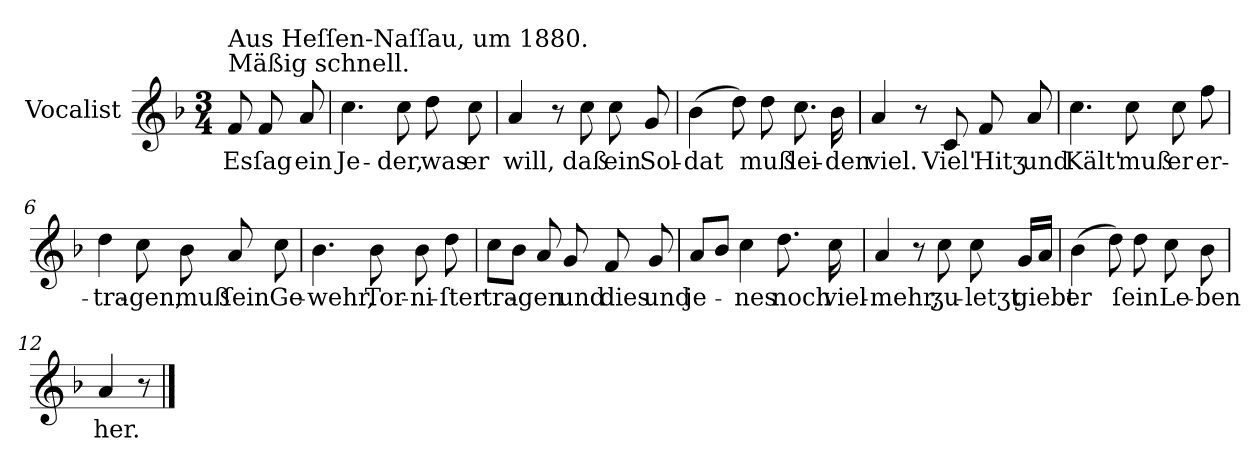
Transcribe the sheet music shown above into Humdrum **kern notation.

**kern	**text
*part1	*part1
*staff1	*staff1
*I"Vocalist	*
*k[b-]	*
*F:	*
*M3/4	*
=	=
!LO:TX:a:t=Mäßig schnell.	!
!LO:TX:a:t=Aus Heſſen-Naſſau, um 1880.	!
8f	Es
8f	ſag
8a	ein
=1	=1
4.cc	Je-
8cc	-der,
8dd	was
8cc	er
=2	=2
4a	will,
8r	.
8cc	daß
8cc	ein
8g	Sol-
=3	=3
(4b-	-dat
8dd)	.
8dd	muß
8.cc	lei-
16b-	-den
=4	=4
4a	viel.
8r	.
8c	Viel'
8f	Hitʒ
8a	und
=5	=5
4.cc	Kält'
8cc	muß
8cc	er
8ff	er-
=6	=6
4dd	-tra-
8cc	-gen,
8b-	muß
8a	ſein
8cc	Ge-
=7	=7
4.b-	-wehr,
8b-	Tor-
8b-	-ni-
8dd	-ſter
=8	=8
8ccL	tra-
8b-J	.
8a	-gen
8g	und
8f	dies
8g	und
=9	=9
8aL	je-
8b-J	.
4cc	-nes
8.dd	noch
16cc	viel-
=10	=10
4a	-mehr,
8r	.
8cc	ʒu-
8cc	-letʒt
16gLL	giebt
16aJJ	.
=11	=11
(4b-	er
8dd)	.
8dd	ſein
8cc	Le-
8b-	-ben
=12	=12
4a	her.
8r	.
==	==
*-	*-
